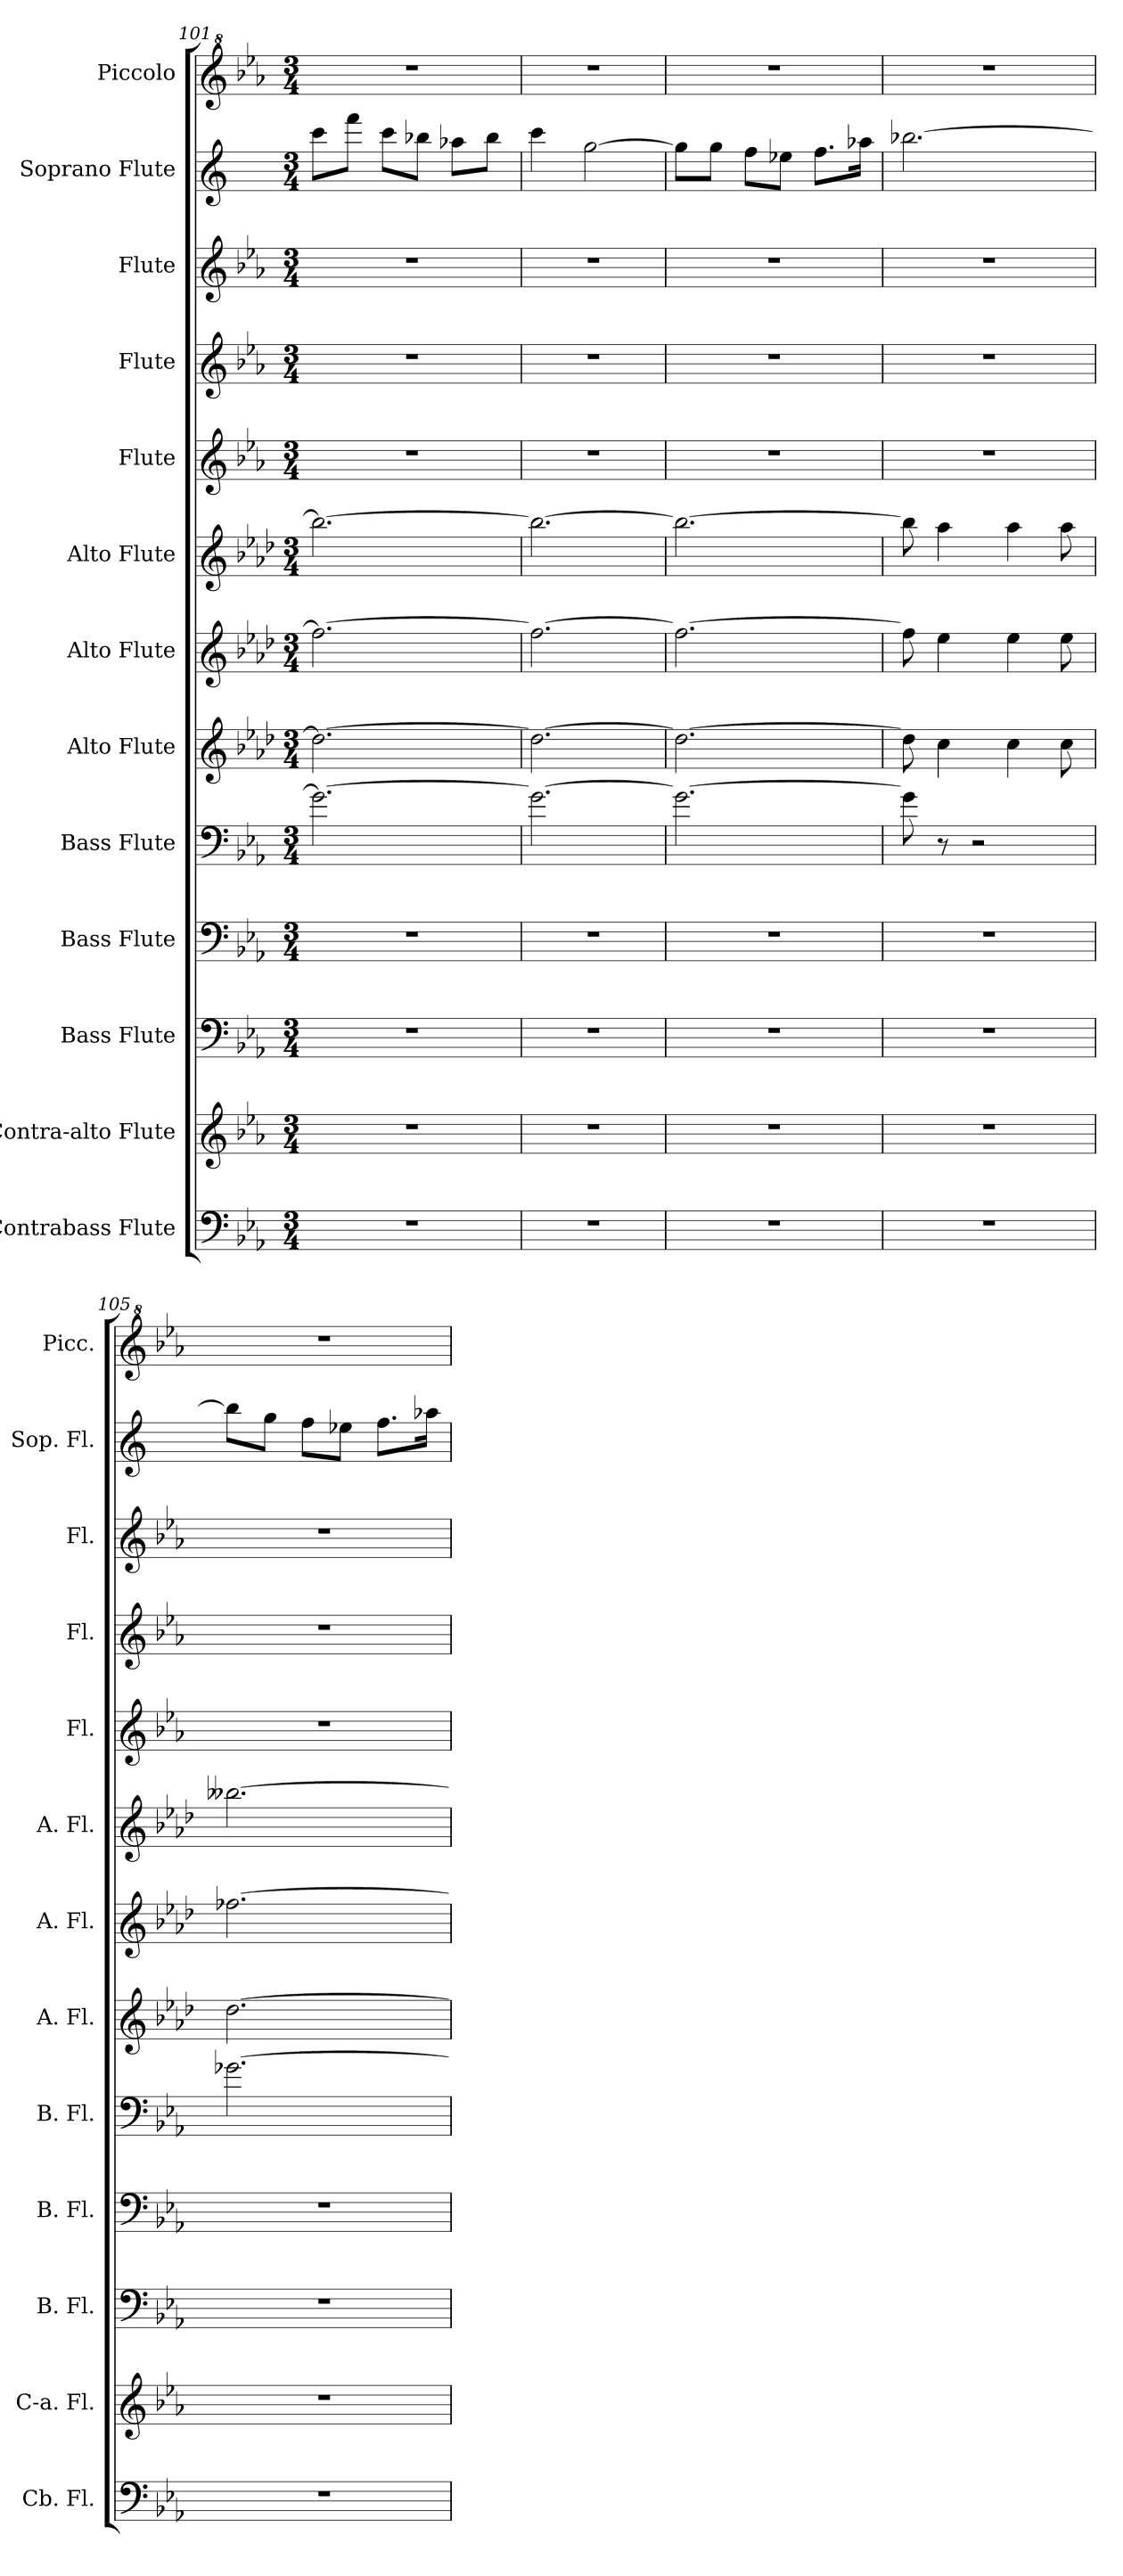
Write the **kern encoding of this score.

**kern	**kern	**kern	**kern	**kern	**kern	**kern	**kern	**kern	**kern	**kern	**kern	**kern
*part13	*part12	*part11	*part10	*part9	*part8	*part7	*part6	*part5	*part4	*part3	*part2	*part1
*staff13	*staff12	*staff11	*staff10	*staff9	*staff8	*staff7	*staff6	*staff5	*staff4	*staff3	*staff2	*staff1
*I"Contrabass Flute	*I"Contra-alto Flute	*I"Bass Flute	*I"Bass Flute	*I"Bass Flute	*I"Alto Flute	*I"Alto Flute	*I"Alto Flute	*I"Flute	*I"Flute	*I"Flute	*I"Soprano Flute	*I"Piccolo
*I'Cb. Fl.	*I'C-a. Fl.	*I'B. Fl.	*I'B. Fl.	*I'B. Fl.	*I'A. Fl.	*I'A. Fl.	*I'A. Fl.	*I'Fl.	*I'Fl.	*I'Fl.	*I'Sop. Fl.	*I'Picc.
*clefF4	*clefG2	*clefF4	*clefF4	*clefF4	*clefG2	*clefG2	*clefG2	*clefG2	*clefG2	*clefG2	*clefG2	*clefG^2
*	*ITrd10c17	*	*	*	*ITrd3c5	*ITrd3c5	*ITrd3c5	*	*	*	*ITrd-2c-3	*ITrd-7c-12
*k[b-e-a-]	*k[b-e-a-]	*k[b-e-a-]	*k[b-e-a-]	*k[b-e-a-]	*k[b-e-a-]	*k[b-e-a-]	*k[b-e-a-]	*k[b-e-a-]	*k[b-e-a-]	*k[b-e-a-]	*k[b-e-a-]	*k[b-e-a-]
*M3/4	*M3/4	*M3/4	*M3/4	*M3/4	*M3/4	*M3/4	*M3/4	*M3/4	*M3/4	*M3/4	*M3/4	*M3/4
=101	=101	=101	=101	=101	=101	=101	=101	=101	=101	=101	=101	=101
2.r	2.r	2.r	2.r	2.g-\_	2.a-\_	2.cc-\_	2.ff-\_	2.r	2.r	2.r	8eee-\L	2.r
.	.	.	.	.	.	.	.	.	.	.	8aaa-\J	.
.	.	.	.	.	.	.	.	.	.	.	8eee-\L	.
.	.	.	.	.	.	.	.	.	.	.	8ddd-X\J	.
.	.	.	.	.	.	.	.	.	.	.	8ccc-X\L	.
.	.	.	.	.	.	.	.	.	.	.	8ddd-\J	.
=102	=102	=102	=102	=102	=102	=102	=102	=102	=102	=102	=102	=102
2.r	2.r	2.r	2.r	2.g-\_	2.a-\_	2.cc-\_	2.ff-\_	2.r	2.r	2.r	4eee-\	2.r
.	.	.	.	.	.	.	.	.	.	.	[2bb-\	.
=103	=103	=103	=103	=103	=103	=103	=103	=103	=103	=103	=103	=103
2.r	2.r	2.r	2.r	2.g-\_	2.a-\_	2.cc-\_	2.ff-\_	2.r	2.r	2.r	8bb-\L]	2.r
.	.	.	.	.	.	.	.	.	.	.	8bb-\J	.
.	.	.	.	.	.	.	.	.	.	.	8aa-\L	.
.	.	.	.	.	.	.	.	.	.	.	8gg-X\J	.
.	.	.	.	.	.	.	.	.	.	.	8.aa-\L	.
.	.	.	.	.	.	.	.	.	.	.	16ccc-X\Jk	.
=104	=104	=104	=104	=104	=104	=104	=104	=104	=104	=104	=104	=104
2.r	2.r	2.r	2.r	8g-\]	8a-\]	8cc-\]	8ff-\]	2.r	2.r	2.r	[2.ddd-X\	2.r
.	.	.	.	8r	4g\	4b-\	4ee-\	.	.	.	.	.
.	.	.	.	2r	.	.	.	.	.	.	.	.
.	.	.	.	.	4g\	4b-\	4ee-\	.	.	.	.	.
.	.	.	.	.	8g\	8b-\	8ee-\	.	.	.	.	.
!!LO:PB:g=z
=105	=105	=105	=105	=105	=105	=105	=105	=105	=105	=105	=105	=105
2.r	2.r	2.r	2.r	[2.g-X\	[2.a-\	[2.cc-X\	[2.ff-X\	2.r	2.r	2.r	8ddd-\L]	2.r
.	.	.	.	.	.	.	.	.	.	.	8bb-\J	.
.	.	.	.	.	.	.	.	.	.	.	8aa-\L	.
.	.	.	.	.	.	.	.	.	.	.	8gg-X\J	.
.	.	.	.	.	.	.	.	.	.	.	8.aa-\L	.
.	.	.	.	.	.	.	.	.	.	.	16ccc-X\Jk	.
=	=	=	=	=	=	=	=	=	=	=	=	=
*-	*-	*-	*-	*-	*-	*-	*-	*-	*-	*-	*-	*-
